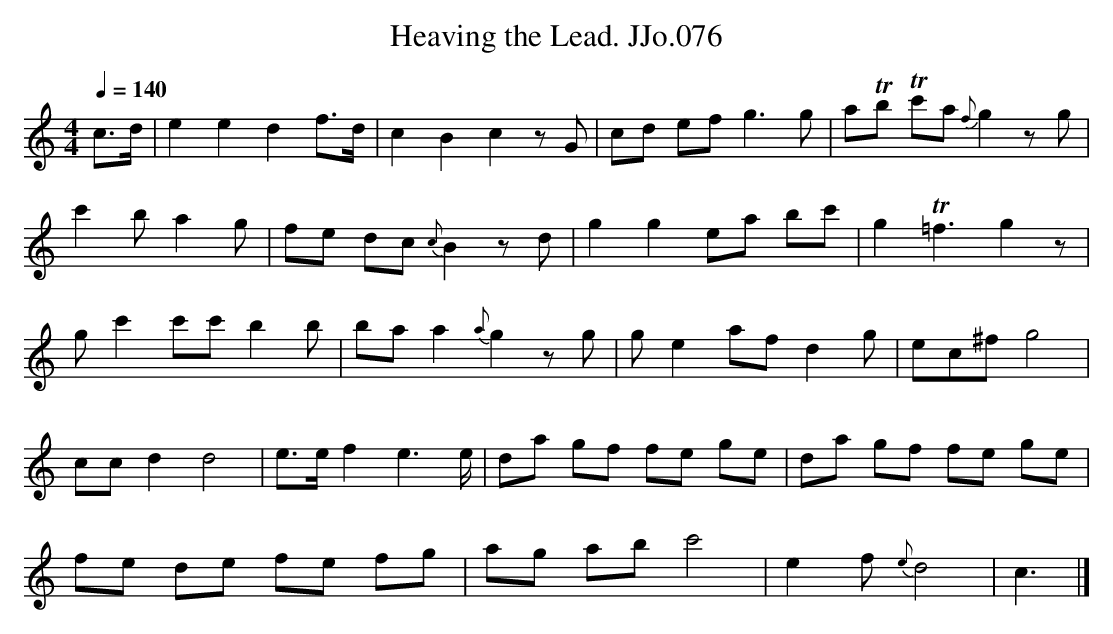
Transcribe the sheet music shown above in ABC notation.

X:1
T:Heaving the Lead. JJo.076
M:4/4
L:1/8
Q:1/4=140
K:C
c>d|e2e2d2f>d|c2B2c2zG|cd ef g3g|aTb Tc'a{f}g2zg|
c'2ba2g|fe dc {c}B2zd|g2g2ea bc'|g2T=f3g2z|
gc'2c'c'b2b|ba a2{a}g2zg|ge2afd2g|ec^fg4|
ccd2d4|e>ef2e3e/|da gf fe ge|da gf fe ge|
fe de fe fg|ag ab c'4|e2f{e}d4|c3|]
